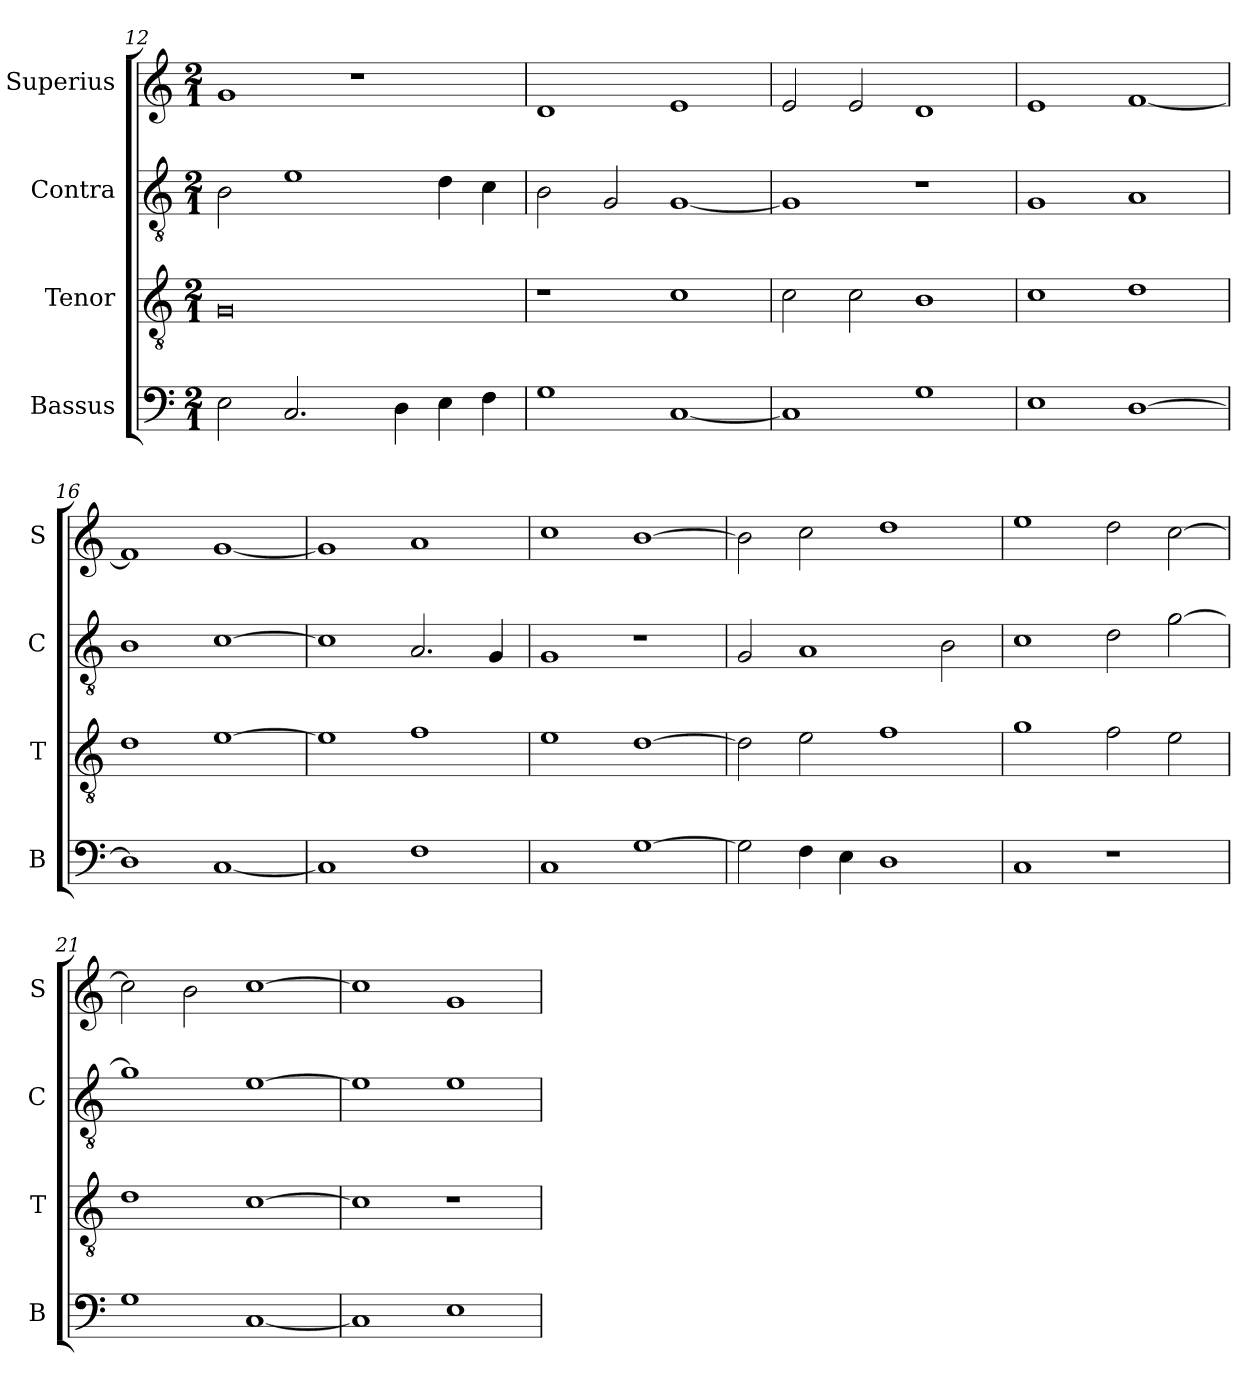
**kern	**kern	**kern	**kern
*part4	*part3	*part2	*part1
*staff4	*staff3	*staff2	*staff1
*I"Bassus	*I"Tenor	*I"Contra	*I"Superius
*I'B	*I'T	*I'C	*I'S
*clefF4	*clefGv2	*clefGv2	*clefG2
*k[]	*k[]	*k[]	*k[]
*M2/1	*M2/1	*M2/1	*M2/1
=12	=12	=12	=12
2E\	0G	2B\	1g
2.C/	.	1e	.
.	.	.	1r
4D\	.	.	.
4E\	.	4d\	.
4F\	.	4c\	.
=13	=13	=13	=13
1G	1r	2B\	1d
.	.	2G/	.
[1C	1c	[1G	1e
=14	=14	=14	=14
1C]	2c\	1G]	2e/
.	2c\	.	2e/
1G	1B	1r	1d
=15	=15	=15	=15
1E	1c	1G	1e
[1D	1d	1A	[1f
=16	=16	=16	=16
1D]	1d	1B	1f]
[1C	[1e	[1c	[1g
=17	=17	=17	=17
1C]	1e]	1c]	1g]
1F	1f	2.A/	1a
.	.	4G/	.
=18	=18	=18	=18
1C	1e	1G	1cc
[1G	[1d	1r	[1b
=19	=19	=19	=19
2G\]	2d\]	2G/	2b\]
4F\	2e\	1A	2cc\
4E\	.	.	.
1D	1f	.	1dd
.	.	2B\	.
=20	=20	=20	=20
1C	1g	1c	1ee
1r	2f\	2d\	2dd\
.	2e\	[2g\	[2cc\
=21	=21	=21	=21
1G	1d	1g]	2cc\]
.	.	.	2b\
[1C	[1c	[1e	[1cc
=22	=22	=22	=22
1C]	1c]	1e]	1cc]
1E	1r	1e	1g
=	=	=	=
*-	*-	*-	*-
